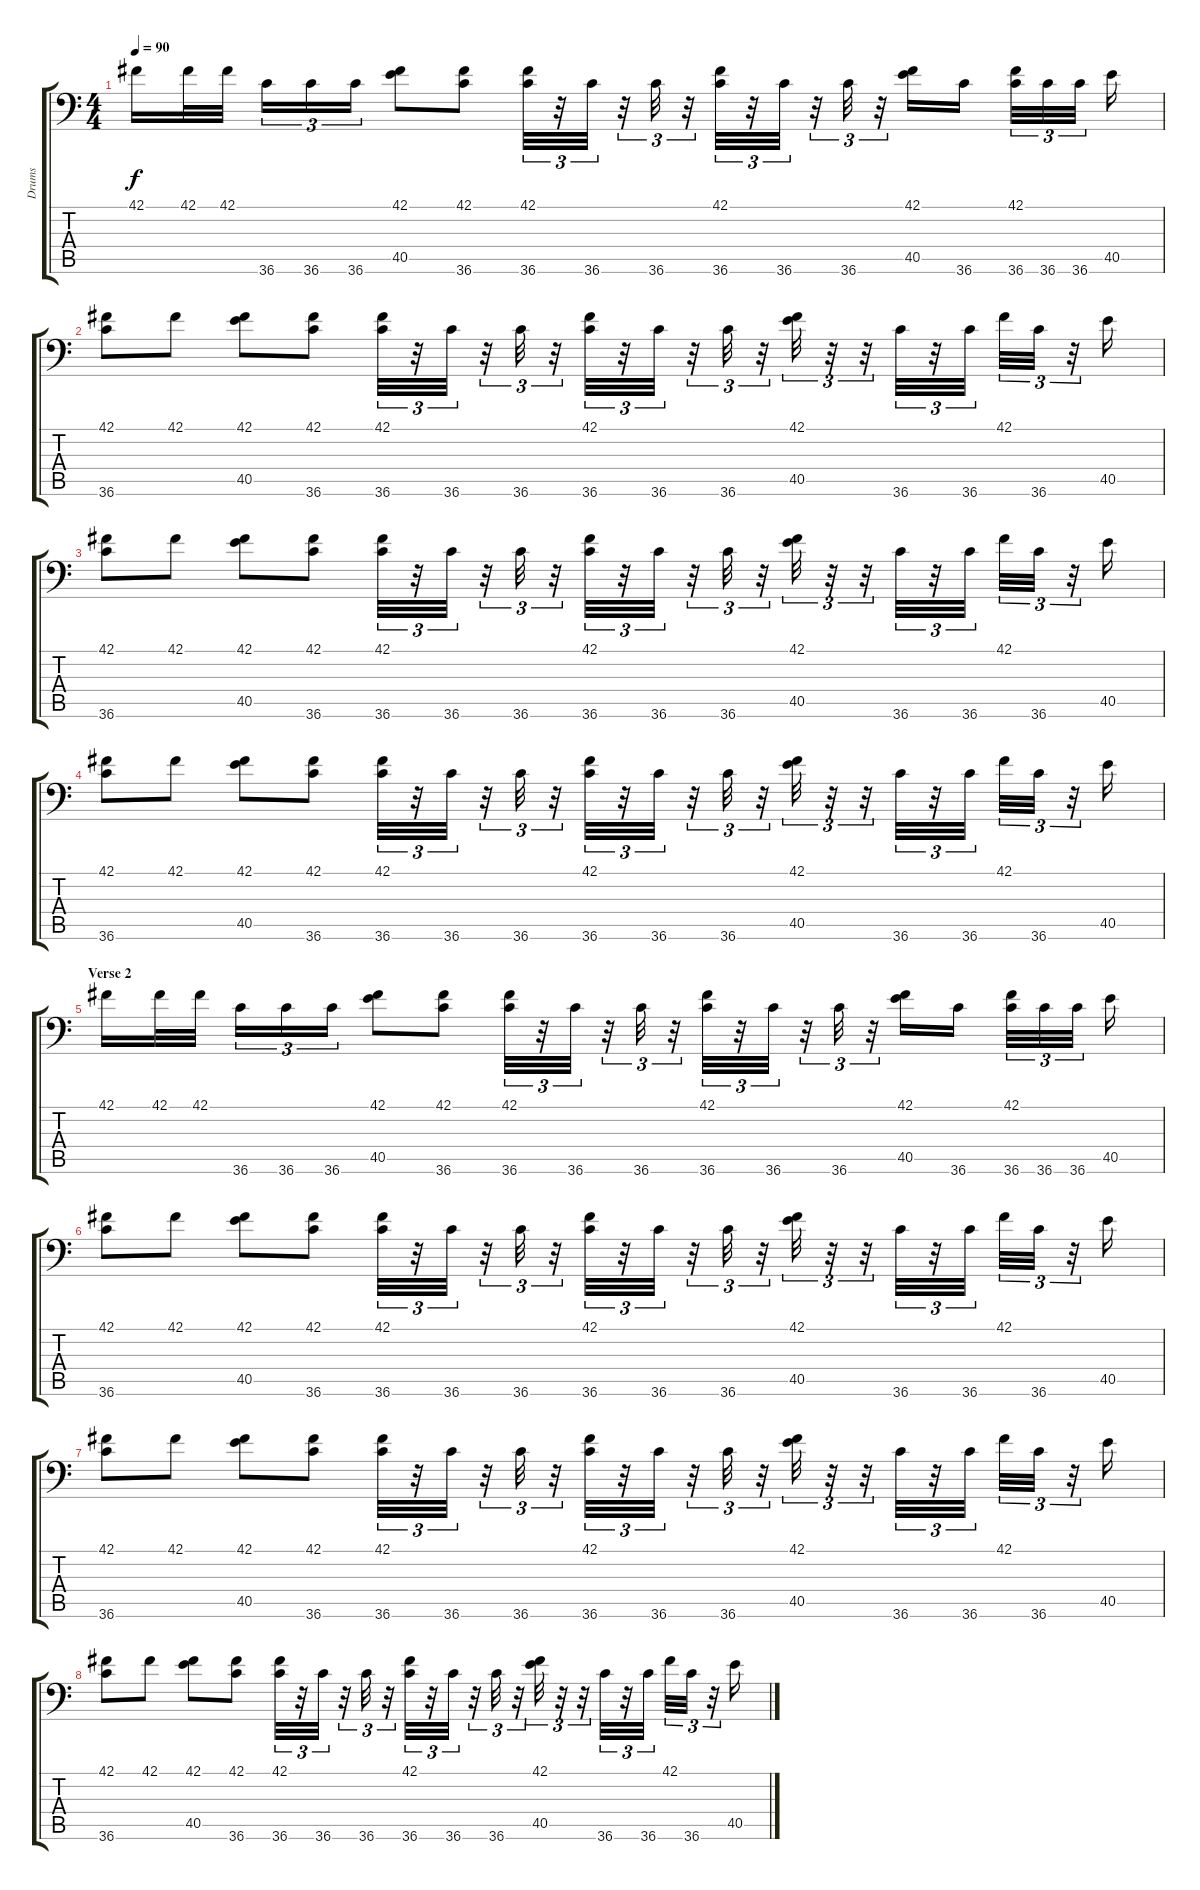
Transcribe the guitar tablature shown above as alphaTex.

\track ("Drums" "Drums") {instrument acousticgrandpiano}
\staff {score tabs}
\tuning (C-1 C-1 C-1 C-1 C-1 C-1) {hide}
\ts (4 4)
\tempo 90
\clef f4
\ks c
42.1.16{dy f} 42.1.32 42.1.32 36.6.16{tu (3 2)} 36.6.16{tu (3 2)} 36.6.16{tu (3 2)} (42.1 40.5).8 (42.1 36.6).8 (42.1 36.6).32{tu (3 2)} r.32{tu (3 2)} 36.6.32{tu (3 2)} r.32{tu (3 2)} 36.6.32{tu (3 2)} r.32{tu (3 2)} (42.1 36.6).32{tu (3 2)} r.32{tu (3 2)} 36.6.32{tu (3 2)} r.32{tu (3 2)} 36.6.32{tu (3 2)} r.32{tu (3 2)} (42.1 40.5).16 36.6.16 (42.1 36.6).32{tu (3 2)} 36.6.32{tu (3 2)} 36.6.32{tu (3 2)} 40.5.16 |
(42.1 36.6).8 42.1.8 (42.1 40.5).8 (42.1 36.6).8 (42.1 36.6).32{tu (3 2)} r.32{tu (3 2)} 36.6.32{tu (3 2)} r.32{tu (3 2)} 36.6.32{tu (3 2)} r.32{tu (3 2)} (42.1 36.6).32{tu (3 2)} r.32{tu (3 2)} 36.6.32{tu (3 2)} r.32{tu (3 2)} 36.6.32{tu (3 2)} r.32{tu (3 2)} (42.1 40.5).32{tu (3 2)} r.32{tu (3 2)} r.32{tu (3 2)} 36.6.32{tu (3 2)} r.32{tu (3 2)} 36.6.32{tu (3 2)} 42.1.32{tu (3 2)} 36.6.32{tu (3 2)} r.32{tu (3 2)} 40.5.16 |
(42.1 36.6).8 42.1.8 (42.1 40.5).8 (42.1 36.6).8 (42.1 36.6).32{tu (3 2)} r.32{tu (3 2)} 36.6.32{tu (3 2)} r.32{tu (3 2)} 36.6.32{tu (3 2)} r.32{tu (3 2)} (42.1 36.6).32{tu (3 2)} r.32{tu (3 2)} 36.6.32{tu (3 2)} r.32{tu (3 2)} 36.6.32{tu (3 2)} r.32{tu (3 2)} (42.1 40.5).32{tu (3 2)} r.32{tu (3 2)} r.32{tu (3 2)} 36.6.32{tu (3 2)} r.32{tu (3 2)} 36.6.32{tu (3 2)} 42.1.32{tu (3 2)} 36.6.32{tu (3 2)} r.32{tu (3 2)} 40.5.16 |
(42.1 36.6).8 42.1.8 (42.1 40.5).8 (42.1 36.6).8 (42.1 36.6).32{tu (3 2)} r.32{tu (3 2)} 36.6.32{tu (3 2)} r.32{tu (3 2)} 36.6.32{tu (3 2)} r.32{tu (3 2)} (42.1 36.6).32{tu (3 2)} r.32{tu (3 2)} 36.6.32{tu (3 2)} r.32{tu (3 2)} 36.6.32{tu (3 2)} r.32{tu (3 2)} (42.1 40.5).32{tu (3 2)} r.32{tu (3 2)} r.32{tu (3 2)} 36.6.32{tu (3 2)} r.32{tu (3 2)} 36.6.32{tu (3 2)} 42.1.32{tu (3 2)} 36.6.32{tu (3 2)} r.32{tu (3 2)} 40.5.16 |
\section ("" "Verse 2")
42.1.16 42.1.32 42.1.32 36.6.16{tu (3 2)} 36.6.16{tu (3 2)} 36.6.16{tu (3 2)} (42.1 40.5).8 (42.1 36.6).8 (42.1 36.6).32{tu (3 2)} r.32{tu (3 2)} 36.6.32{tu (3 2)} r.32{tu (3 2)} 36.6.32{tu (3 2)} r.32{tu (3 2)} (42.1 36.6).32{tu (3 2)} r.32{tu (3 2)} 36.6.32{tu (3 2)} r.32{tu (3 2)} 36.6.32{tu (3 2)} r.32{tu (3 2)} (42.1 40.5).16 36.6.16 (42.1 36.6).32{tu (3 2)} 36.6.32{tu (3 2)} 36.6.32{tu (3 2)} 40.5.16 |
(42.1 36.6).8 42.1.8 (42.1 40.5).8 (42.1 36.6).8 (42.1 36.6).32{tu (3 2)} r.32{tu (3 2)} 36.6.32{tu (3 2)} r.32{tu (3 2)} 36.6.32{tu (3 2)} r.32{tu (3 2)} (42.1 36.6).32{tu (3 2)} r.32{tu (3 2)} 36.6.32{tu (3 2)} r.32{tu (3 2)} 36.6.32{tu (3 2)} r.32{tu (3 2)} (42.1 40.5).32{tu (3 2)} r.32{tu (3 2)} r.32{tu (3 2)} 36.6.32{tu (3 2)} r.32{tu (3 2)} 36.6.32{tu (3 2)} 42.1.32{tu (3 2)} 36.6.32{tu (3 2)} r.32{tu (3 2)} 40.5.16 |
(42.1 36.6).8 42.1.8 (42.1 40.5).8 (42.1 36.6).8 (42.1 36.6).32{tu (3 2)} r.32{tu (3 2)} 36.6.32{tu (3 2)} r.32{tu (3 2)} 36.6.32{tu (3 2)} r.32{tu (3 2)} (42.1 36.6).32{tu (3 2)} r.32{tu (3 2)} 36.6.32{tu (3 2)} r.32{tu (3 2)} 36.6.32{tu (3 2)} r.32{tu (3 2)} (42.1 40.5).32{tu (3 2)} r.32{tu (3 2)} r.32{tu (3 2)} 36.6.32{tu (3 2)} r.32{tu (3 2)} 36.6.32{tu (3 2)} 42.1.32{tu (3 2)} 36.6.32{tu (3 2)} r.32{tu (3 2)} 40.5.16 |
(42.1 36.6).8 42.1.8 (42.1 40.5).8 (42.1 36.6).8 (42.1 36.6).32{tu (3 2)} r.32{tu (3 2)} 36.6.32{tu (3 2)} r.32{tu (3 2)} 36.6.32{tu (3 2)} r.32{tu (3 2)} (42.1 36.6).32{tu (3 2)} r.32{tu (3 2)} 36.6.32{tu (3 2)} r.32{tu (3 2)} 36.6.32{tu (3 2)} r.32{tu (3 2)} (42.1 40.5).32{tu (3 2)} r.32{tu (3 2)} r.32{tu (3 2)} 36.6.32{tu (3 2)} r.32{tu (3 2)} 36.6.32{tu (3 2)} 42.1.32{tu (3 2)} 36.6.32{tu (3 2)} r.32{tu (3 2)} 40.5.16
